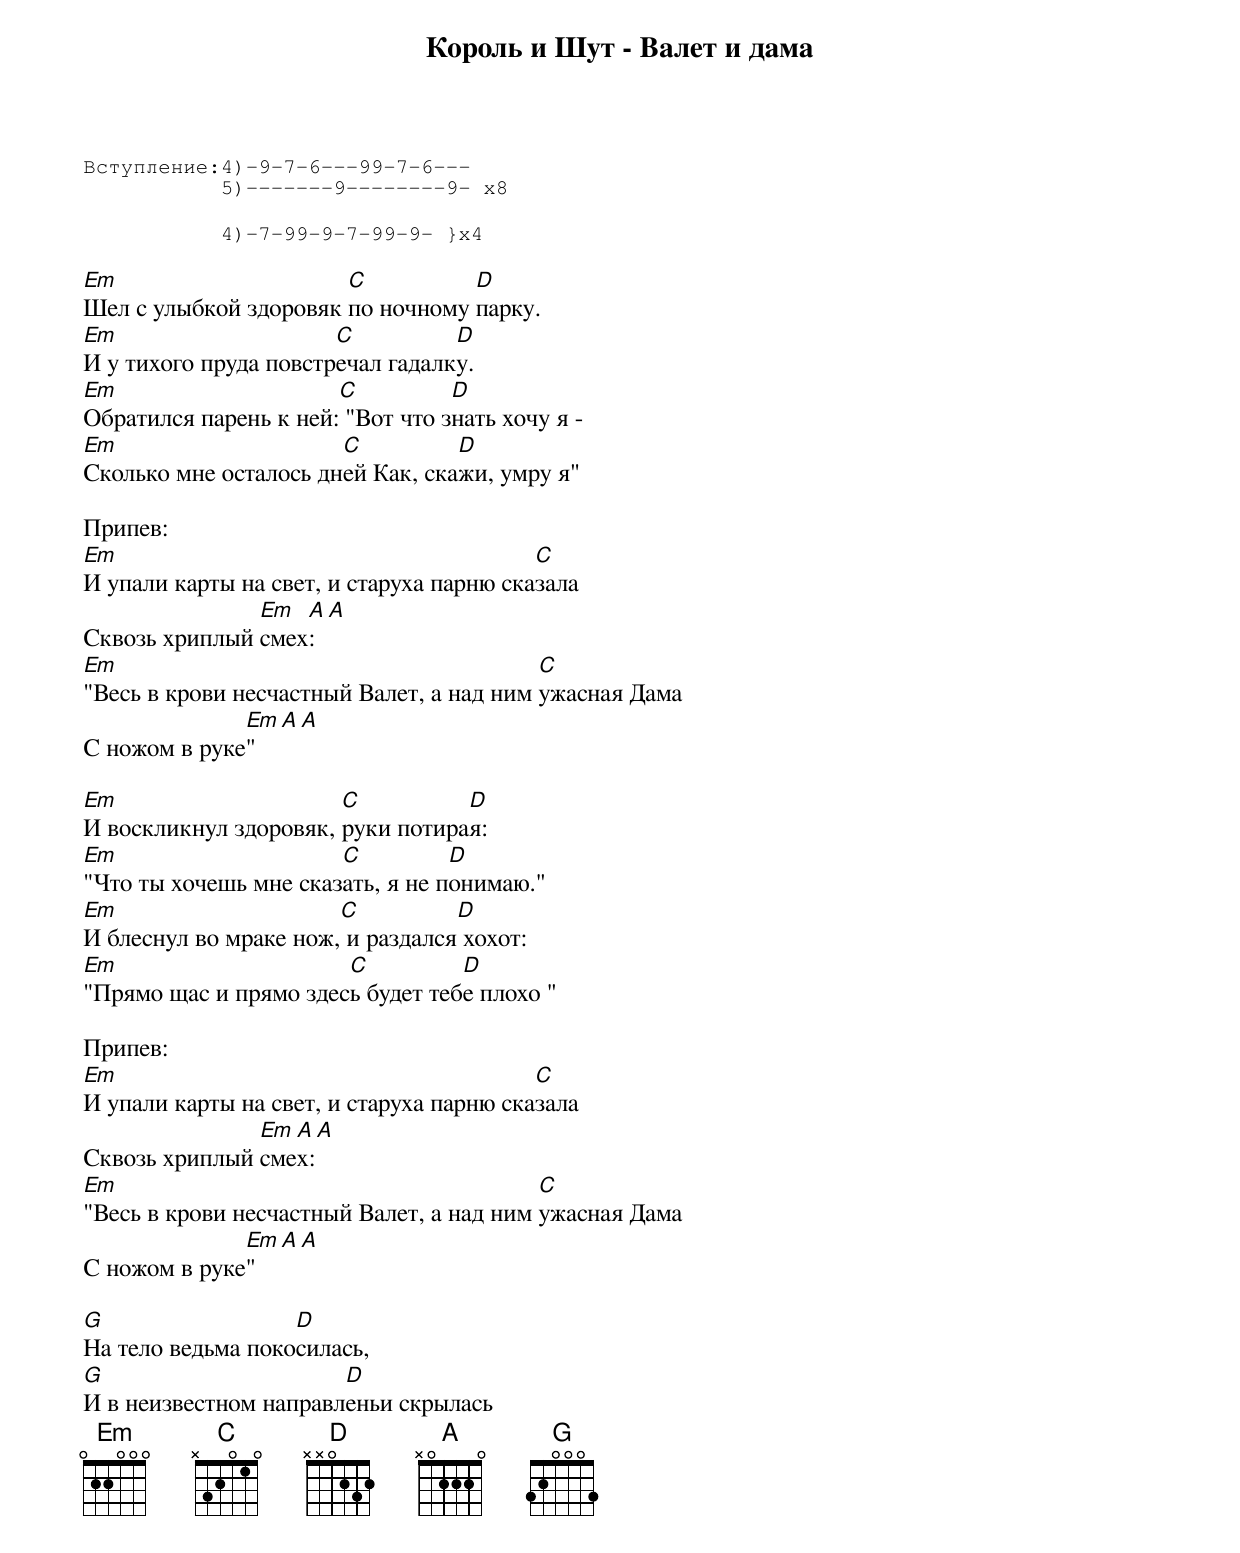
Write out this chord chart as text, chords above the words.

Король и Шут - Валет и дама

Вступление:4)-9-7-6---99-7-6---
	   5)-------9--------9- x8

           4)-7-99-9-7-99-9- }x4

Em                     C          D
Шел с улыбкой здоровяк по ночному парку.
Em                     C          D
И у тихого пруда повстречал гадалку.
Em                     C          D
Обратился парень к ней: "Вот что знать хочу я -
Em                     C          D
Сколько мне осталось дней Как, скажи, умру я"

Припев:
Em                                        C
И упали карты на свет, и старуха парню сказала
               Em  A A
Сквозь хриплый смех:
Em                                        C
"Весь в крови несчастный Валет, а над ним ужасная Дама
              Em  A A
С ножом в руке"

Em                     C          D
И воскликнул здоровяк, руки потирая:
Em                     C          D
"Что ты хочешь мне сказать, я не понимаю."
Em                     C          D
И блеснул во мраке нож, и раздался хохот:
Em                     C          D
"Прямо щас и прямо здесь будет тебе плохо "

Припев:
Em                                        C
И упали карты на свет, и старуха парню сказала
               Em A A
Сквозь хриплый смех:
Em                                        C
"Весь в крови несчастный Валет, а над ним ужасная Дама
              Em A A
С ножом в руке"

G                  D
На тело ведьма покосилась,
G                      D
И в неизвестном направленьи скрылась
